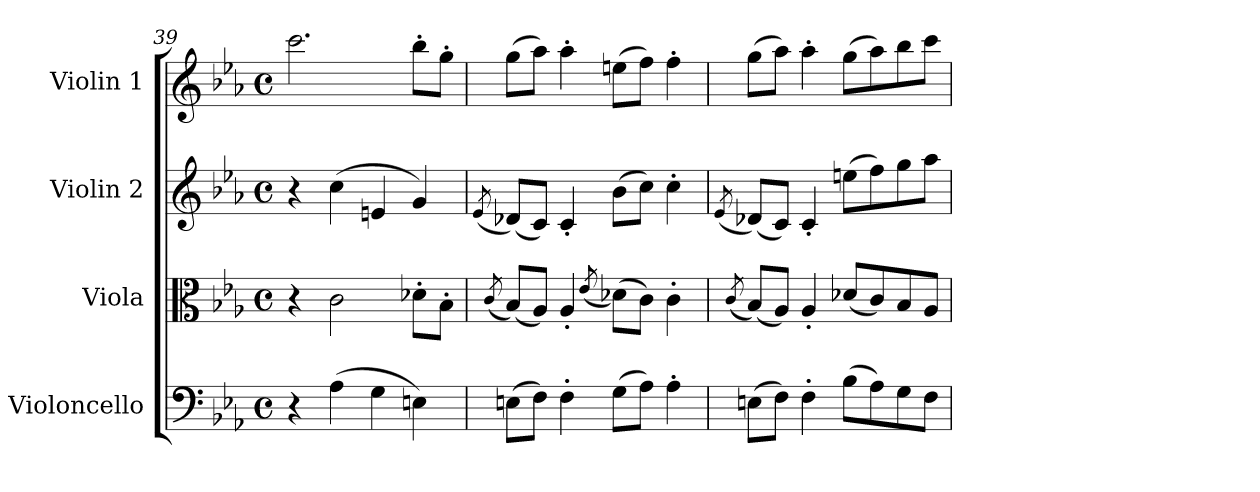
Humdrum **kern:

**kern	**kern	**kern	**kern
*part4	*part3	*part2	*part1
*staff4	*staff3	*staff2	*staff1
*I"Violoncello	*I"Viola	*I"Violin 2	*I"Violin 1
*I'Vc	*I'Vla	*I'Vln	*I'Vln
*clefF4	*clefC3	*clefG2	*clefG2
*k[b-e-a-]	*k[b-e-a-]	*k[b-e-a-]	*k[b-e-a-]
*M4/4	*M4/4	*M4/4	*M4/4
*met(c)	*met(c)	*met(c)	*met(c)
=39	=39	=39	=39
4r	4r	4r	2.ccc\
(4A-\	2c\	(4cc\	.
4G\	.	4en/	.
4En\)	8d-X'\L	4g/)	8bb-'\L
.	8B-'\J	.	8gg'\J
=40	=40	=40	=40
.	(8qc/	(8qe-/	.
(8En\L	(8B-/L)	(8d-X/L)	(8gg\L
8F\J)	8A-/J)	8c/J)	8aa-\J)
4F'\	4A-'/	4c'/	4aa-'\
.	(8qe-/	.	.
(8G\L	(8d-X\L)	(8b-\L	(8een\L
8A-\J)	8c\J)	8cc\J)	8ff\J)
4A-'\	4c'\	4cc'\	4ff'\
=41	=41	=41	=41
.	(8qc/	(8qe-/	.
(8En\L	(8B-/L)	(8d-X/L)	(8gg\L
8F\J)	8A-/J)	8c/J)	8aa-\J)
4F'\	4A-'/	4c'/	4aa-'\
(8B-\L	(8d-X/L	(8een\L	(8gg\L
8A-\)	8c/)	8ff\)	8aa-\)
8G\	8B-/	8gg\	8bb-\
8F\J	8A-/J	8aa-\J	8ccc\J
=	=	=	=
*-	*-	*-	*-
